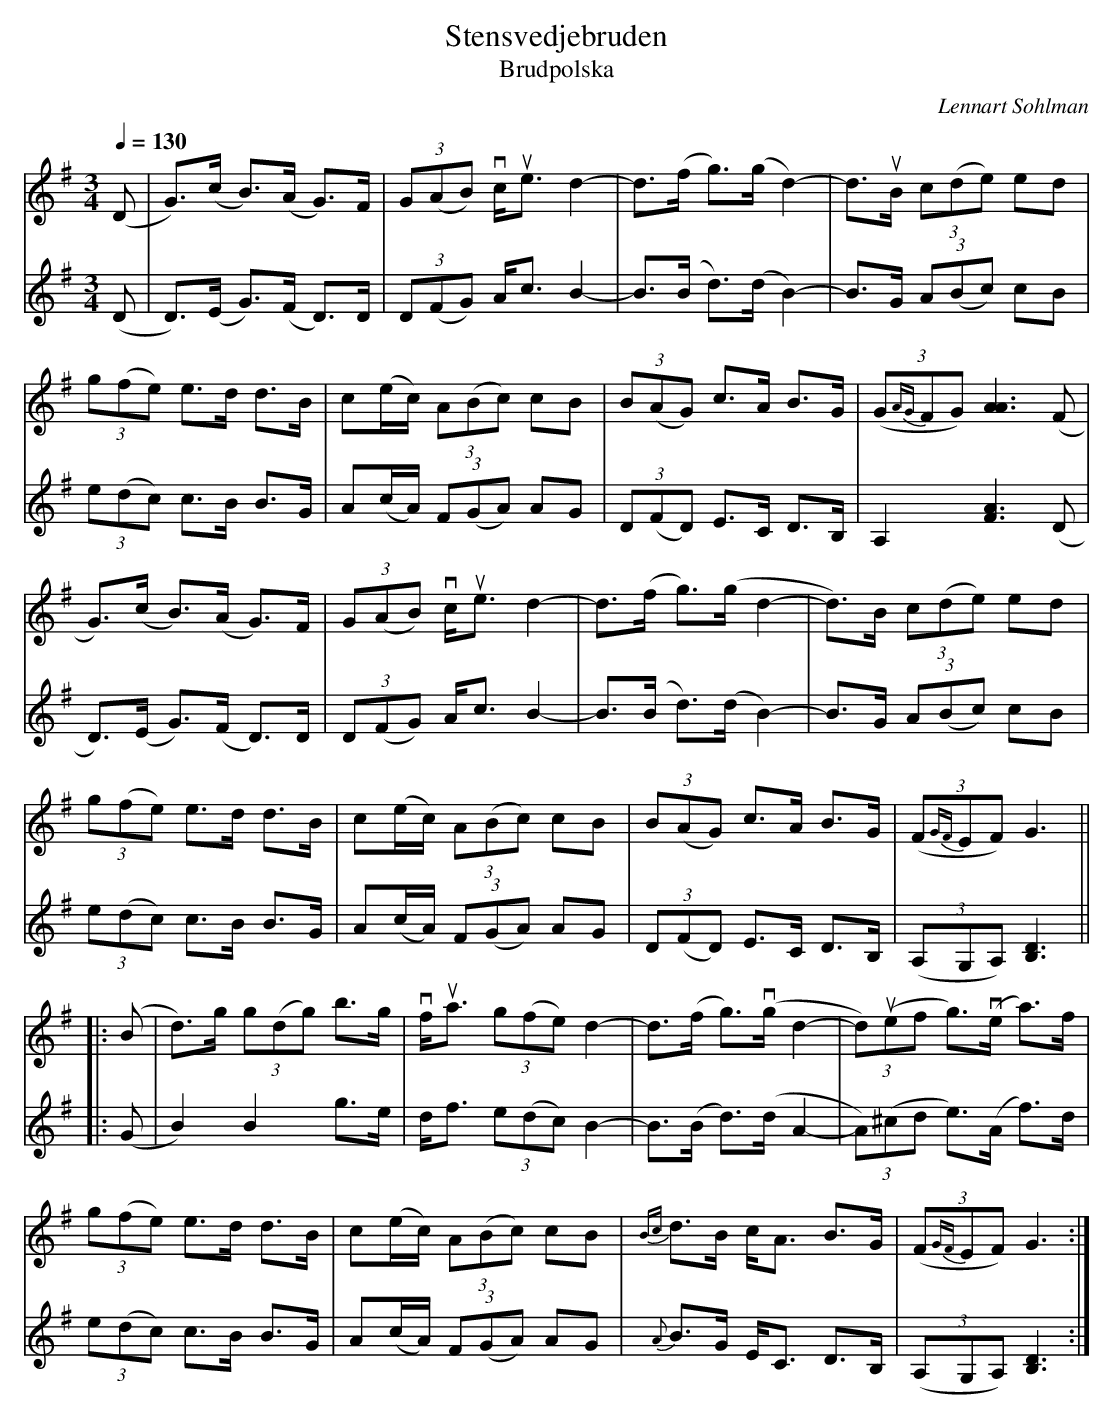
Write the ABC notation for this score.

X:1
T:Stensvedjebruden
T:Brudpolska
C:Lennart Sohlman
M:3/4
L:1/8
Q:1/4=130
K:G
V:1
(D|G>)(c B>)(A G>)F|(3G(AB) vc<ue d2-|d>(f g>)(g d2-)|d>uB (3c(de) ed|!
(3g(fe) e>d d>B|c(e/c/) (3A(Bc) cB|(3B(AG) c>A B>G|((3G{AG}FG) [A3A3] (F|!
G>)(c B>)(A G>)F|(3G(AB) vc<ue d2-|d>(f g>)(g d2-|d>)B (3c(de) ed|!
(3g(fe) e>d d>B|c(e/c/) (3A(Bc) cB|(3B(AG) c>A B>G|((3F{GF}EF) G3||!
|:(B|d>)g (3g(dg) b>g|vf<ua (3g(fe) d2-|d>(f g>)v(g d2-|(3d)u(ef g>)v(e a>)f|!
(3g(fe) e>d d>B|c(e/c/) (3A(Bc) cB|{Bc}}d>B c<A B>G|((3F{GF}EF) G3:|]
V:2
(D|D>)(E G>)(F D>)D|(3D(FG) A<c B2-|B>(B d>)(d B2-)|B>G (3A(Bc) cB|!
(3e(dc) c>B B>G|A(c/A/) (3F(GA) AG|(3D(FD) E>C D>B,|A,2 [F3A3] (D|!
D>)(E G>)(F D>)D|(3D(FG) A<c B2-|B>(B d>)(d B2-)|B>G (3A(Bc) cB|!
(3e(dc) c>B B>G|A(c/A/) (3F(GA) AG|(3D(FD) E>C D>B,|((3A,G,A,) [B,3D3]||!
|:(G|B2) B2 g>e|d<f (3e(dc) B2-|B>(B d>)(d A2-|(3A)(^cd e>)(A f>)d|!
(3e(dc) c>B B>G|A(c/A/) (3F(GA) AG|{A}B>G E<C D>B,|((3A,G,A,) [B,3D3]:|]
